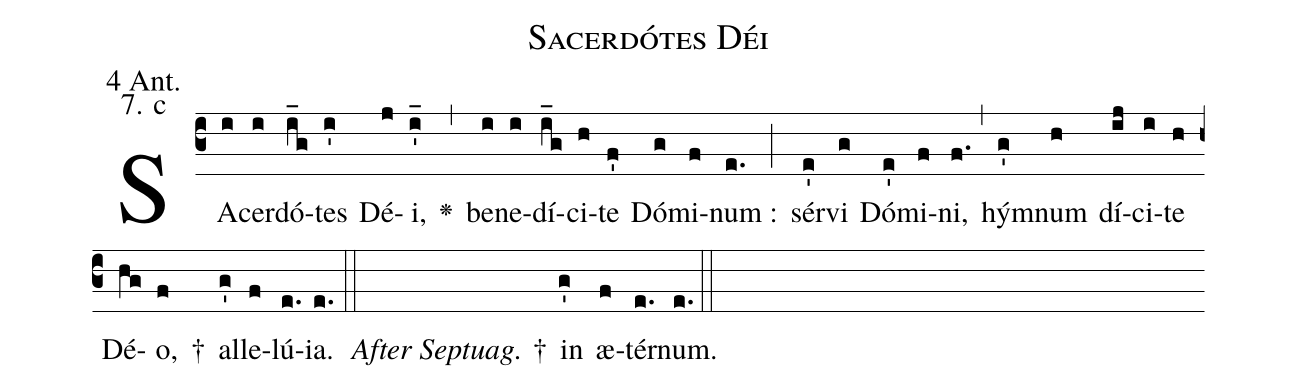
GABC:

name: Sacerdótes Déi;
office-part: 4 Antiphon;
mode: 7c;
annotation: 4 Ant.;
annotation: 7. c;
def-m1:}{\greseteolcustos{manual}{;
def-m2:\ifx\breakbeforeEuouae\undefined\else;
def-m3:\fi}\ifx\noeuouae\undefined\def\noeuouae{F}\fi\if\noeuouae F{;
def-m4:}\fi;
%%
(c3)SA(i)cer(i)dó(i_g)tes(i') Dé(j)i,(i'_) <v>\greheightstar</v>(,)
be(i)ne(i)dí(i_g)ci(h)te(f') Dó(g)mi(f)num :(e.) (;)
sér(e')vi(g) Dó(e')mi(f)ni,(f.) (,)
hým(g')num(h) dí(ij)ci(i)te(h) Dé(hg)o,(f) <v>\dag{}</v>() al(g')le(f)lú(e.)ia.(e.) (::)

<i>After Septuag.</i> <v>\dag{}</v>()

in(g') æ(f)tér(e.[em1])num.(e.) (::[em2]z[em3])

E(i) u(i) o(j) u(i) a(h) e.(gh..) (::[em4])
